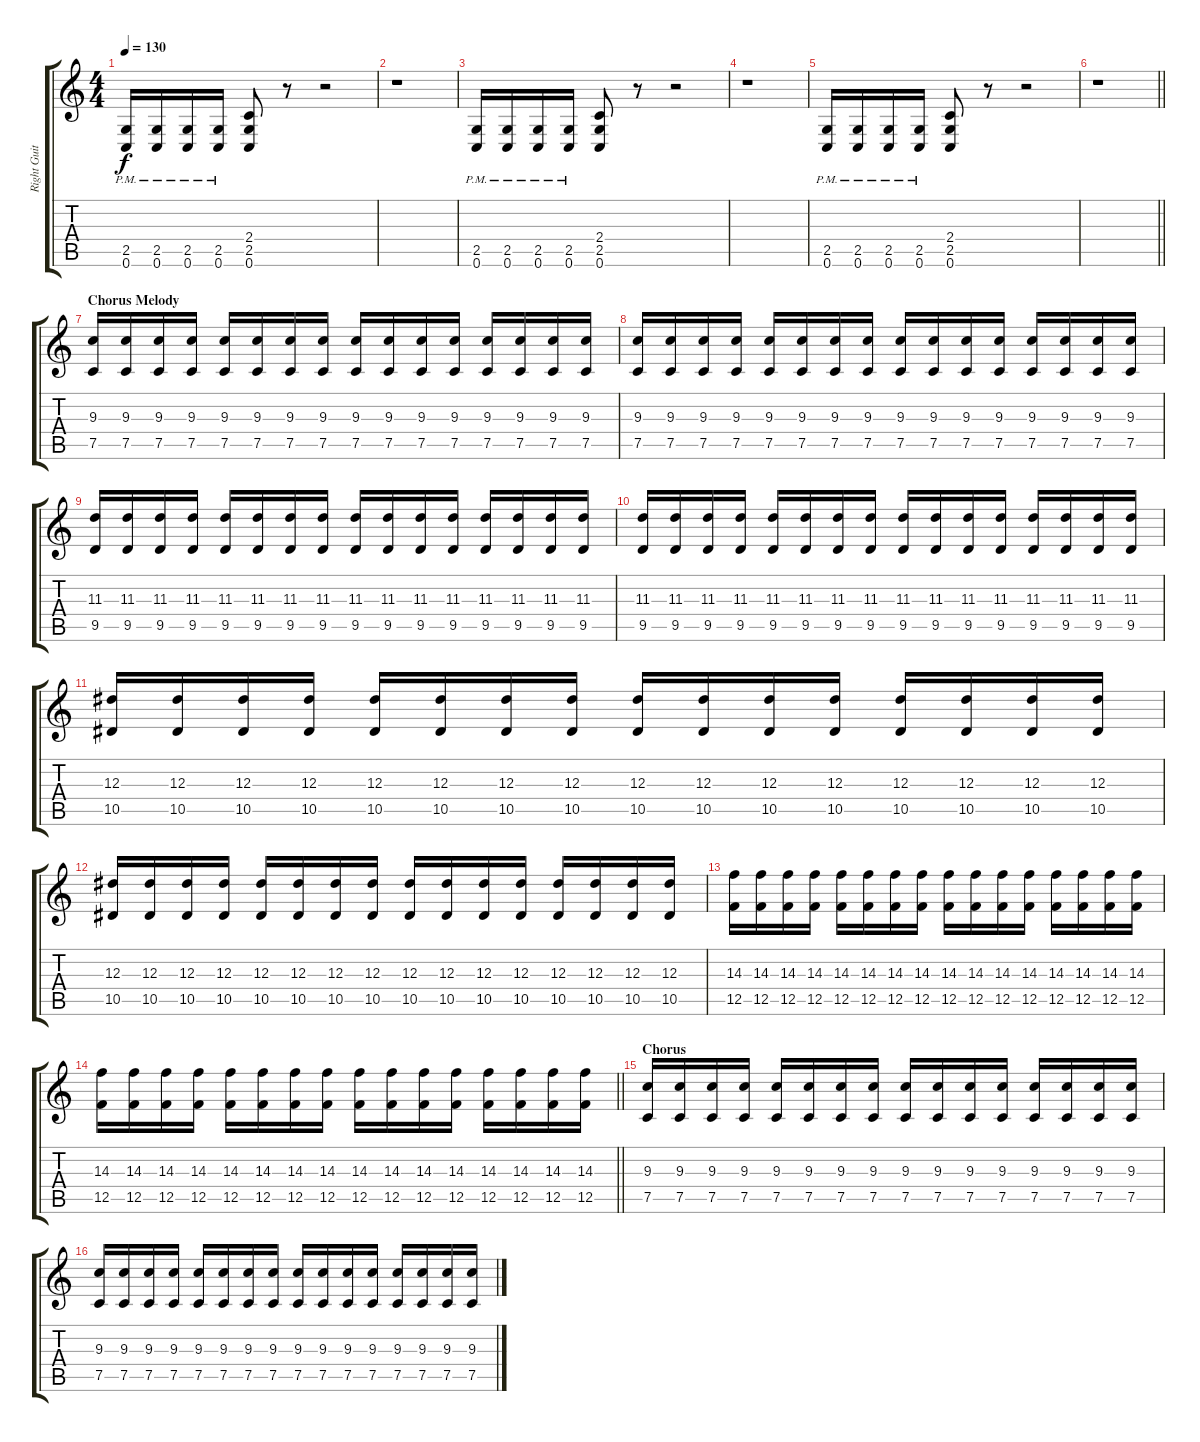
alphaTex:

\track ("Right Guitar" "Right Guit") {instrument distortionguitar}
\staff {score tabs}
\tuning (C4 G3 Eb3 Bb2 F2 C2) {hide}
\ts (4 4)
\tempo 130
\clef g2
\ks c
(2.5{pm} 0.6{pm}).16{dy f} (2.5{pm} 0.6{pm}).16 (2.5{pm} 0.6{pm}).16 (2.5{pm} 0.6{pm}).16 (2.4 2.5 0.6).8 r.8 r.2 |
r.1 |
(2.5{pm} 0.6{pm}).16 (2.5{pm} 0.6{pm}).16 (2.5{pm} 0.6{pm}).16 (2.5{pm} 0.6{pm}).16 (2.4 2.5 0.6).8 r.8 r.2 |
r.1 |
(2.5{pm} 0.6{pm}).16 (2.5{pm} 0.6{pm}).16 (2.5{pm} 0.6{pm}).16 (2.5{pm} 0.6{pm}).16 (2.4 2.5 0.6).8 r.8 r.2 |
\barLineRight lightlight
r.1 |
\section ("" "Chorus Melody")
(9.3 7.5).16 (9.3 7.5).16 (9.3 7.5).16 (9.3 7.5).16 (9.3 7.5).16 (9.3 7.5).16 (9.3 7.5).16 (9.3 7.5).16 (9.3 7.5).16 (9.3 7.5).16 (9.3 7.5).16 (9.3 7.5).16 (9.3 7.5).16 (9.3 7.5).16 (9.3 7.5).16 (9.3 7.5).16 |
(9.3 7.5).16 (9.3 7.5).16 (9.3 7.5).16 (9.3 7.5).16 (9.3 7.5).16 (9.3 7.5).16 (9.3 7.5).16 (9.3 7.5).16 (9.3 7.5).16 (9.3 7.5).16 (9.3 7.5).16 (9.3 7.5).16 (9.3 7.5).16 (9.3 7.5).16 (9.3 7.5).16 (9.3 7.5).16 |
(11.3 9.5).16 (11.3 9.5).16 (11.3 9.5).16 (11.3 9.5).16 (11.3 9.5).16 (11.3 9.5).16 (11.3 9.5).16 (11.3 9.5).16 (11.3 9.5).16 (11.3 9.5).16 (11.3 9.5).16 (11.3 9.5).16 (11.3 9.5).16 (11.3 9.5).16 (11.3 9.5).16 (11.3 9.5).16 |
(11.3 9.5).16 (11.3 9.5).16 (11.3 9.5).16 (11.3 9.5).16 (11.3 9.5).16 (11.3 9.5).16 (11.3 9.5).16 (11.3 9.5).16 (11.3 9.5).16 (11.3 9.5).16 (11.3 9.5).16 (11.3 9.5).16 (11.3 9.5).16 (11.3 9.5).16 (11.3 9.5).16 (11.3 9.5).16 |
(12.3 10.5).16 (12.3 10.5).16 (12.3 10.5).16 (12.3 10.5).16 (12.3 10.5).16 (12.3 10.5).16 (12.3 10.5).16 (12.3 10.5).16 (12.3 10.5).16 (12.3 10.5).16 (12.3 10.5).16 (12.3 10.5).16 (12.3 10.5).16 (12.3 10.5).16 (12.3 10.5).16 (12.3 10.5).16 |
(12.3 10.5).16 (12.3 10.5).16 (12.3 10.5).16 (12.3 10.5).16 (12.3 10.5).16 (12.3 10.5).16 (12.3 10.5).16 (12.3 10.5).16 (12.3 10.5).16 (12.3 10.5).16 (12.3 10.5).16 (12.3 10.5).16 (12.3 10.5).16 (12.3 10.5).16 (12.3 10.5).16 (12.3 10.5).16 |
(14.3 12.5).16 (14.3 12.5).16 (14.3 12.5).16 (14.3 12.5).16 (14.3 12.5).16 (14.3 12.5).16 (14.3 12.5).16 (14.3 12.5).16 (14.3 12.5).16 (14.3 12.5).16 (14.3 12.5).16 (14.3 12.5).16 (14.3 12.5).16 (14.3 12.5).16 (14.3 12.5).16 (14.3 12.5).16 |
\barLineRight lightlight
(14.3 12.5).16 (14.3 12.5).16 (14.3 12.5).16 (14.3 12.5).16 (14.3 12.5).16 (14.3 12.5).16 (14.3 12.5).16 (14.3 12.5).16 (14.3 12.5).16 (14.3 12.5).16 (14.3 12.5).16 (14.3 12.5).16 (14.3 12.5).16 (14.3 12.5).16 (14.3 12.5).16 (14.3 12.5).16 |
\section ("" "Chorus")
(9.3 7.5).16 (9.3 7.5).16 (9.3 7.5).16 (9.3 7.5).16 (9.3 7.5).16 (9.3 7.5).16 (9.3 7.5).16 (9.3 7.5).16 (9.3 7.5).16 (9.3 7.5).16 (9.3 7.5).16 (9.3 7.5).16 (9.3 7.5).16 (9.3 7.5).16 (9.3 7.5).16 (9.3 7.5).16 |
(9.3 7.5).16 (9.3 7.5).16 (9.3 7.5).16 (9.3 7.5).16 (9.3 7.5).16 (9.3 7.5).16 (9.3 7.5).16 (9.3 7.5).16 (9.3 7.5).16 (9.3 7.5).16 (9.3 7.5).16 (9.3 7.5).16 (9.3 7.5).16 (9.3 7.5).16 (9.3 7.5).16 (9.3 7.5).16
